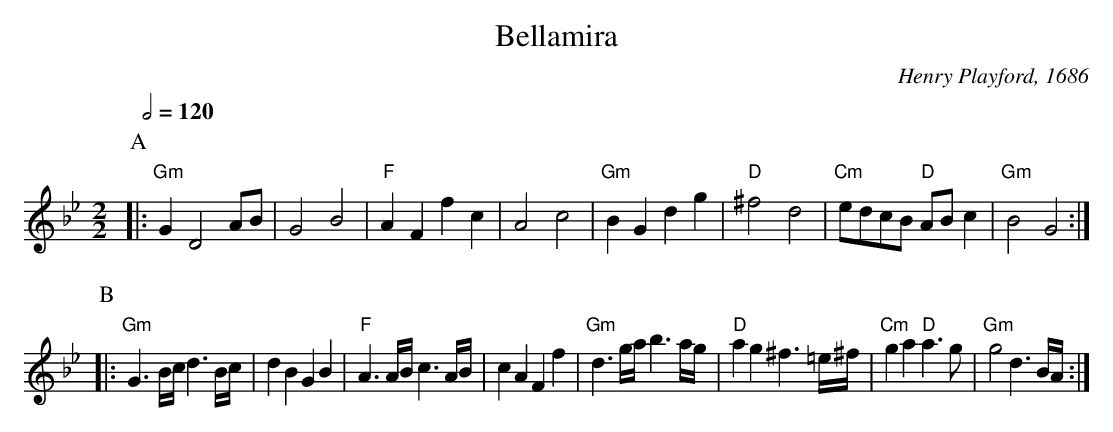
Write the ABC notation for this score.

X:1
T:Bellamira
C:Henry Playford, 1686
L:1/8
Q:1/2=120
M:2/2
K:Gm
P:A
|: "Gm"G2 D4 AB | G4 B4 | "F"A2F2 f2c2 | A4 c4 |\
"Gm"B2G2 d2g2 | "D"^f4 d4 | "Cm"edcB "D"ABc2 | "Gm"B4 G4 :|
P:B
|: "Gm"G3B/c/ d3B/c/ | d2B2 G2B2 | "F"A3A/B/ c3A/B/ | c2A2 F2f2 |\
"Gm"d3g/a/ b3a/g/ | "D"a2g2 ^f3=e/^f/ | "Cm"g2a2 "D"a3g | "Gm"g4 d3B/A/ :|
